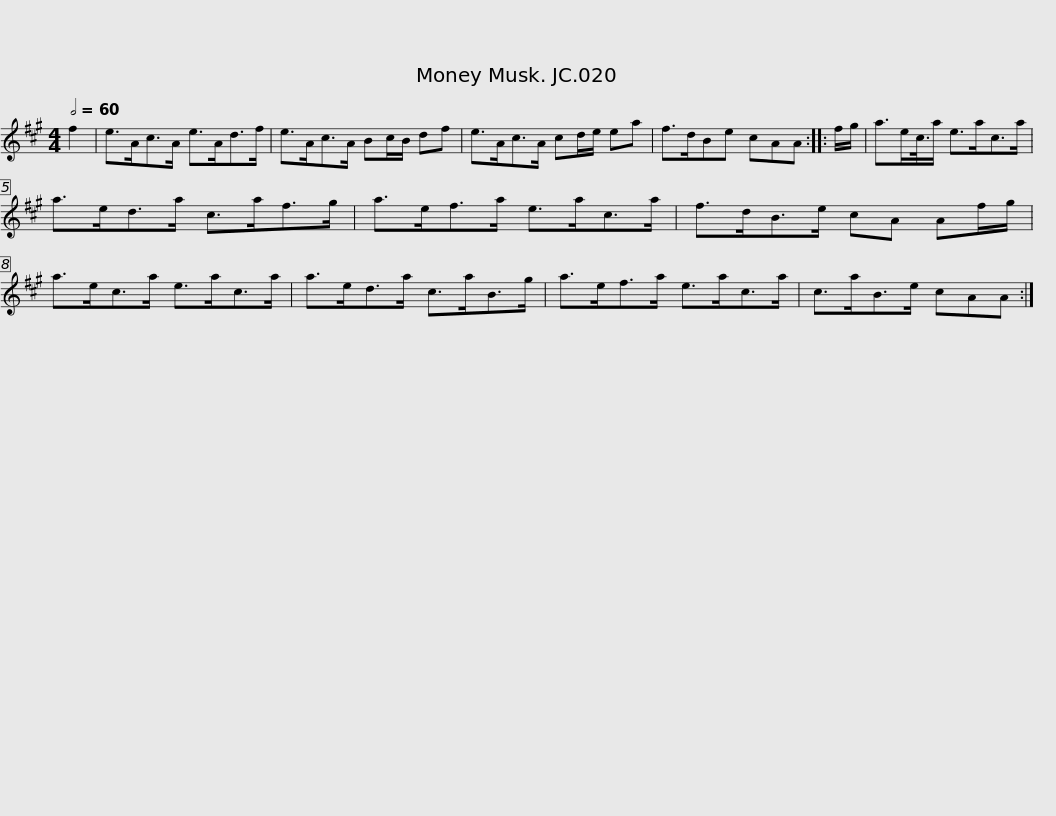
X:1
L:1/8
Q:1/2=60
M:4/4
I:linebreak $
K:A
V:1 treble
V:1
 f2 | e>Ac>A e>Ad>f | e>Ac>A Bc/B/ df | e>Ac>A cd/e/ ea |$ f>dBe cAA :: %5
 f/g/ | a>ec3/8a/ e>ac>a | a>ed>a c>af>g |$ a>ef>a e>ac>a | f>dB>e cA Af/g/ | %10
 a>ec>a e>ac>a |$ a>ed>a c>aB>g | a>ef>a e>ac>a | c>aB>e cAA :| %14
